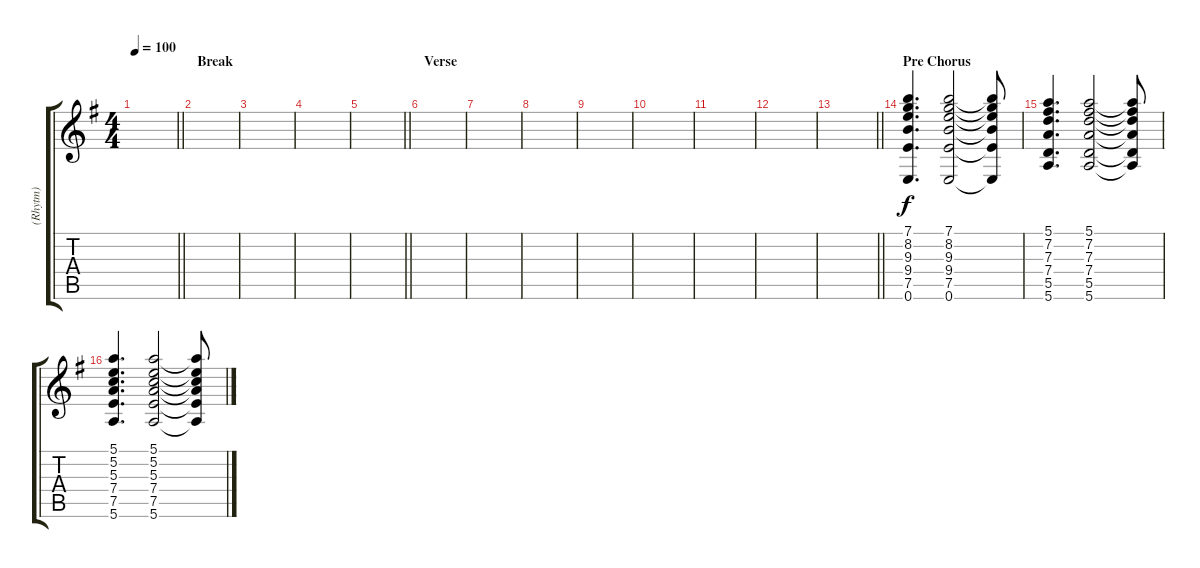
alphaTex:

\track ("(Rhytm)" "(Rhytm)") {instrument distortionguitar}
\staff {score tabs}
\tuning (E4 B3 G3 D3 A2 E2) {hide}
\ts (4 4)
\tempo 100
\clef g2
\barLineRight lightlight
\ks g
|
\section ("" "Break")
|
|
|
\barLineRight lightlight
|
\section ("" "Verse")
|
|
|
|
|
|
|
\barLineRight lightlight
|
\section ("" "Pre Chorus")
(7.1 8.2 9.3 9.4 7.5 0.6).4{d} (7.1 8.2 9.3 9.4 7.5 0.6).2 (7.1{t} 8.2{t} 9.3{t} 9.4{t} 7.5{t} 0.6{t}).8 |
(5.1 7.2 7.3 7.4 5.5 5.6).4{d} (5.1 7.2 7.3 7.4 5.5 5.6).2 (5.1{t} 7.2{t} 7.3{t} 7.4{t} 5.5{t} 5.6{t}).8 |
(5.1 5.2 5.3 7.4 7.5 5.6).4{d} (5.1 5.2 5.3 7.4 7.5 5.6).2 (5.1{t} 5.2{t} 5.3{t} 7.4{t} 7.5{t} 5.6{t}).8
